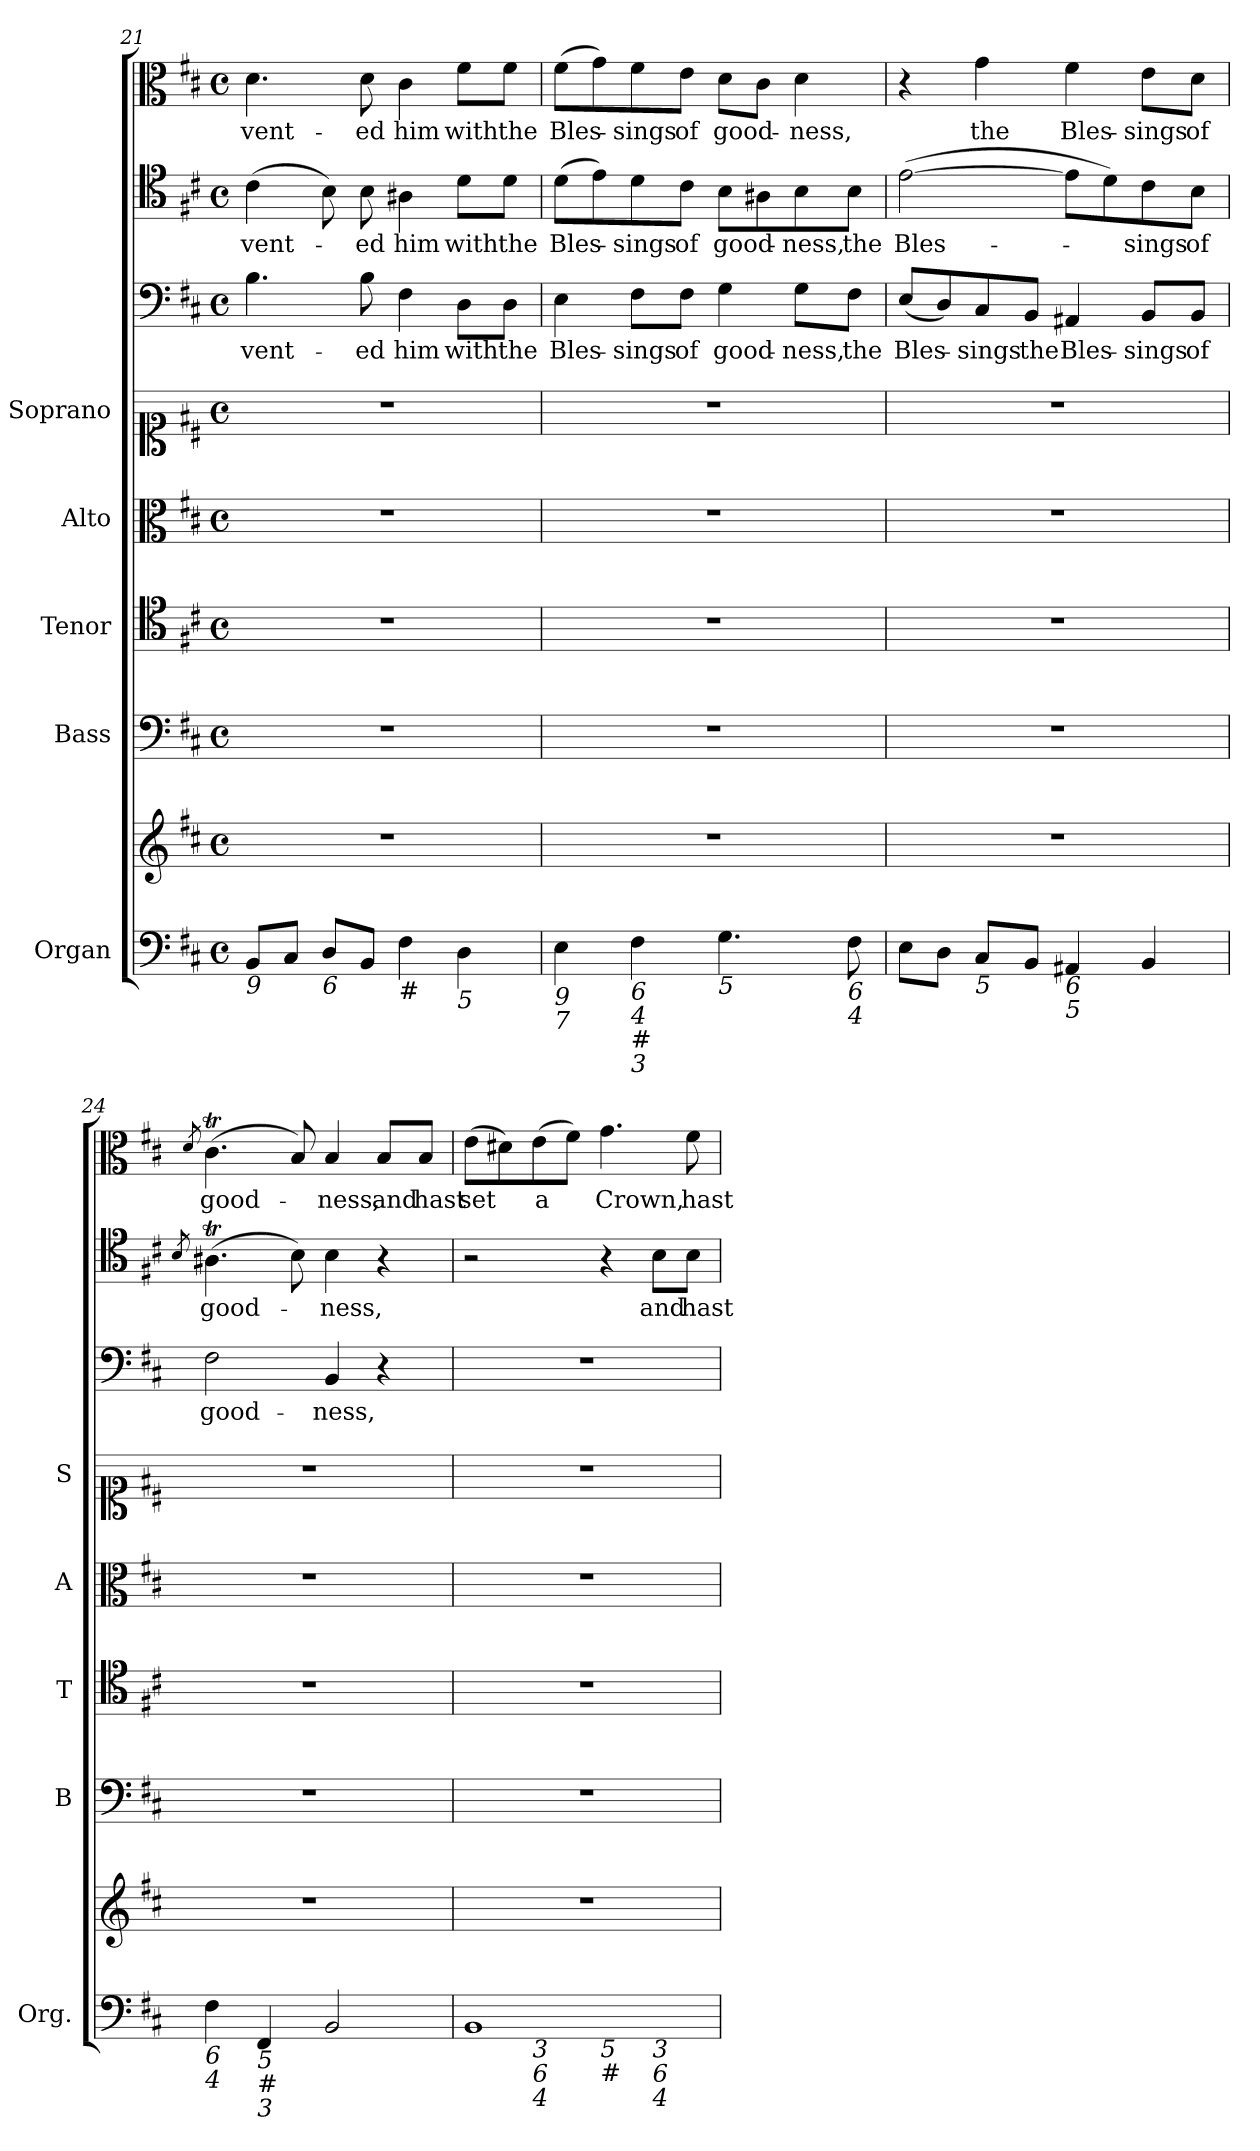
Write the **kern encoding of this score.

**kern	**kern	**kern	**kern	**kern	**kern	**kern	**text	**kern	**text	**kern	**text
*part8	*part8	*part7	*part6	*part5	*part4	*part3	*part3	*part2	*part2	*part1	*part1
*staff9	*staff8	*staff7	*staff6	*staff5	*staff4	*staff3	*staff3	*staff2	*staff2	*staff1	*staff1
*I"Organ	*	*I"Bass	*I"Tenor	*I"Alto	*I"Soprano	*	*	*	*	*	*
*I'Org.	*	*I'B	*I'T	*I'A	*I'S	*	*	*	*	*	*
*clefF4	*clefG2	*clefF4	*clefC4	*clefC3	*clefC1	*clefF4	*	*clefC4	*	*clefC3	*
*k[f#c#]	*k[f#c#]	*k[f#c#]	*k[f#c#]	*k[f#c#]	*k[f#c#]	*k[f#c#]	*	*k[f#c#]	*	*k[f#c#]	*
*D:	*D:	*D:	*D:	*D:	*D:	*D:	*	*D:	*	*D:	*
*M4/4	*M4/4	*M4/4	*M4/4	*M4/4	*M4/4	*M4/4	*	*M4/4	*	*M4/4	*
*met(c)	*met(c)	*met(c)	*met(c)	*met(c)	*met(c)	*met(c)	*	*met(c)	*	*met(c)	*
=21	=21	=21	=21	=21	=21	=21	=21	=21	=21	=21	=21
!LO:TX:b:i:t=9	!	!	!	!	!	!	!	!	!	!	!
!	!	!	!	!	!	!	!LO:LY:b	!	!LO:LY:b	!	!LO:LY:b
8BB/L	1r	1r	1r	1r	1r	4.B\	-vent-	(>4c#\	-vent-	4.d\	-vent-
8C#/J	.	.	.	.	.	.	.	.	.	.	.
!LO:TX:b:i:t=6	!	!	!	!	!	!	!	!	!	!	!
8D/L	.	.	.	.	.	.	.	8B\)	.	.	.
!	!	!	!	!	!	!	!LO:LY:b	!	!LO:LY:b	!	!LO:LY:b
8BB/J	.	.	.	.	.	8B\	-ed	8B\	-ed	8d\	-ed
!LO:TX:b:t=#	!	!	!	!	!	!	!	!	!	!	!
!	!	!	!	!	!	!	!LO:LY:b	!	!LO:LY:b	!	!LO:LY:b
4F#\	.	.	.	.	.	4F#\	him	4A#X\	him	4c#\	him
!LO:TX:b:i:t=5	!	!	!	!	!	!	!	!	!	!	!
!	!	!	!	!	!	!	!LO:LY:b	!	!LO:LY:b	!	!LO:LY:b
4D\	.	.	.	.	.	8D\L	with	8d\L	with	8f#\L	with
!	!	!	!	!	!	!	!LO:LY:b	!	!LO:LY:b	!	!LO:LY:b
.	.	.	.	.	.	8D\J	the	8d\J	the	8f#\J	the
!!LO:LB:g=z
=22	=22	=22	=22	=22	=22	=22	=22	=22	=22	=22	=22
!LO:TX:b:i:t=9	!	!	!	!	!	!	!	!	!	!	!
!LO:TX:b:i:t=7	!	!	!	!	!	!	!	!	!	!	!
!	!	!	!	!	!	!	!LO:LY:b	!	!LO:LY:b	!	!LO:LY:b
4E\	1r	1r	1r	1r	1r	4E\	Bles-	(>8d\L	Bles-	(>8f#\L	Bles-
.	.	.	.	.	.	.	.	8e\)	.	8g\)	.
!LO:TX:b:i:t=6	!	!	!	!	!	!	!	!	!	!	!
!LO:TX:b:i:t=4	!	!	!	!	!	!	!	!	!	!	!
!LO:TX:b:t=#	!	!	!	!	!	!	!	!	!	!	!
!LO:TX:b:i:t=3	!	!	!	!	!	!	!	!	!	!	!
!	!	!	!	!	!	!	!LO:LY:b	!	!LO:LY:b	!	!LO:LY:b
4F#\	.	.	.	.	.	8F#\L	-sings	8d\	-sings	8f#\	-sings
!	!	!	!	!	!	!	!LO:LY:b	!	!LO:LY:b	!	!LO:LY:b
.	.	.	.	.	.	8F#\J	of	8c#\J	of	8e\J	of
!LO:TX:b:i:t=5	!	!	!	!	!	!	!	!	!	!	!
!	!	!	!	!	!	!	!LO:LY:b	!	!LO:LY:b	!	!LO:LY:b
4.G\	.	.	.	.	.	4G\	good-	8B\L	good-	8d\L	good-
.	.	.	.	.	.	.	.	8A#X\	.	8c#\J	.
!	!	!	!	!	!	!	!LO:LY:b	!	!LO:LY:b	!	!LO:LY:b
.	.	.	.	.	.	8G\L	-ness,	8B\	-ness,	4d\	-ness,
!LO:TX:b:i:t=6	!	!	!	!	!	!	!	!	!	!	!
!LO:TX:b:i:t=4	!	!	!	!	!	!	!	!	!	!	!
!	!	!	!	!	!	!	!LO:LY:b	!	!LO:LY:b	!	!
8F#\	.	.	.	.	.	8F#\J	the	8B\J	the	.	.
=23	=23	=23	=23	=23	=23	=23	=23	=23	=23	=23	=23
!	!	!	!	!	!	!	!LO:LY:b	!	!LO:LY:b	!	!
8E\L	1r	1r	1r	1r	1r	(<8E/L	Bles-	(>[2e\	Bles-	4r	.
8D\J	.	.	.	.	.	8D/)	.	.	.	.	.
!LO:TX:b:i:t=5	!	!	!	!	!	!	!	!	!	!	!
!	!	!	!	!	!	!	!LO:LY:b	!	!	!	!LO:LY:b
8C#/L	.	.	.	.	.	8C#/	-sings	.	.	4g\	the
!	!	!	!	!	!	!	!LO:LY:b	!	!	!	!
8BB/J	.	.	.	.	.	8BB/J	the	.	.	.	.
!LO:TX:b:i:t=6	!	!	!	!	!	!	!	!	!	!	!
!LO:TX:b:i:t=5	!	!	!	!	!	!	!	!	!	!	!
!	!	!	!	!	!	!	!LO:LY:b	!	!	!	!LO:LY:b
4AA#X/	.	.	.	.	.	4AA#X/	Bles-	8e\L]	.	4f#\	Bles-
.	.	.	.	.	.	.	.	8d\)	.	.	.
!	!	!	!	!	!	!	!LO:LY:b	!	!LO:LY:b	!	!LO:LY:b
4BB/	.	.	.	.	.	8BB/L	-sings	8c#\	-sings	8e\L	-sings
!	!	!	!	!	!	!	!LO:LY:b	!	!LO:LY:b	!	!LO:LY:b
.	.	.	.	.	.	8BB/J	of	8B\J	of	8d\J	of
=24	=24	=24	=24	=24	=24	=24	=24	=24	=24	=24	=24
.	.	.	.	.	.	.	.	8qB/	.	8qd/	.
!LO:TX:b:i:t=6	!	!	!	!	!	!	!	!	!	!	!
!LO:TX:b:i:t=4	!	!	!	!	!	!	!	!	!	!	!
!	!	!	!	!	!	!	!LO:LY:b	!	!LO:LY:b	!	!LO:LY:b
4F#\	1r	1r	1r	1r	1r	2F#\	good-	(>4.A#Xt\	good-	(>4.c#t\	good-
!LO:TX:b:i:t=5	!	!	!	!	!	!	!	!	!	!	!
!LO:TX:b:t=#	!	!	!	!	!	!	!	!	!	!	!
!LO:TX:b:i:t=3	!	!	!	!	!	!	!	!	!	!	!
4FF#/	.	.	.	.	.	.	.	.	.	.	.
.	.	.	.	.	.	.	.	8B\)	.	8B/)	.
!	!	!	!	!	!	!	!LO:LY:b	!	!LO:LY:b	!	!LO:LY:b
2BB/	.	.	.	.	.	4BB/	-ness,	4B\	-ness,	4B/	-ness,
!	!	!	!	!	!	!	!	!	!	!	!LO:LY:b
.	.	.	.	.	.	4r	.	4r	.	8B/L	and
!	!	!	!	!	!	!	!	!	!	!	!LO:LY:b
.	.	.	.	.	.	.	.	.	.	8B/J	hast
=25	=25	=25	=25	=25	=25	=25	=25	=25	=25	=25	=25
!LO:TX:b:i:t=6	!	!	!	!	!	!	!	!	!	!	!
!LO:TX:b:i:t=4	!	!	!	!	!	!	!	!	!	!	!
!LO:TX:b:i:t=5	!	!	!	!	!	!	!	!	!	!	!
!LO:TX:b:t=#	!	!	!	!	!	!	!	!	!	!	!
!	!	!	!	!	!	!	!	!	!	!	!LO:LY:b
*^	*	*	*	*	*	*	*	*	*	*	*
*	*^	*	*	*	*	*	*	*	*	*	*	*
*	*	*^	*	*	*	*	*	*	*	*	*	*	*
1BB	4ryy	2ryy	2.ryy	1r	1r	1r	1r	1r	1r	.	2r	.	(>8e\L	set
.	.	.	.	.	.	.	.	.	.	.	.	.	8d#X\)	.
!	!LO:TX:b:i:t=3	!	!	!	!	!	!	!	!	!	!	!	!	!
!	!LO:TX:b:i:t=6	!	!	!	!	!	!	!	!	!	!	!	!	!
!	!LO:TX:b:i:t=4	!	!	!	!	!	!	!	!	!	!	!	!	!
!	!	!	!	!	!	!	!	!	!	!	!	!	!	!LO:LY:b
.	2.ryy	.	.	.	.	.	.	.	.	.	.	.	(>8e\	a
.	.	.	.	.	.	.	.	.	.	.	.	.	8f#\J)	.
!	!	!LO:TX:b:i:t=5	!	!	!	!	!	!	!	!	!	!	!	!
!	!	!LO:TX:b:t=#	!	!	!	!	!	!	!	!	!	!	!	!
!	!	!	!	!	!	!	!	!	!	!	!	!	!	!LO:LY:b
.	.	2ryy	.	.	.	.	.	.	.	.	4r	.	4.g\	Crown,
!	!	!	!LO:TX:b:i:t=3	!	!	!	!	!	!	!	!	!	!	!
!	!	!	!LO:TX:b:i:t=6	!	!	!	!	!	!	!	!	!	!	!
!	!	!	!LO:TX:b:i:t=4	!	!	!	!	!	!	!	!	!	!	!
!	!	!	!	!	!	!	!	!	!	!	!	!LO:LY:b	!	!
.	.	.	4ryy	.	.	.	.	.	.	.	8B\L	and	.	.
!	!	!	!	!	!	!	!	!	!	!	!	!LO:LY:b	!	!LO:LY:b
.	.	.	.	.	.	.	.	.	.	.	8B\J	hast	8f#\	hast
*v	*v	*v	*v	*	*	*	*	*	*	*	*	*	*	*
=	=	=	=	=	=	=	=	=	=	=	=
*-	*-	*-	*-	*-	*-	*-	*-	*-	*-	*-	*-
